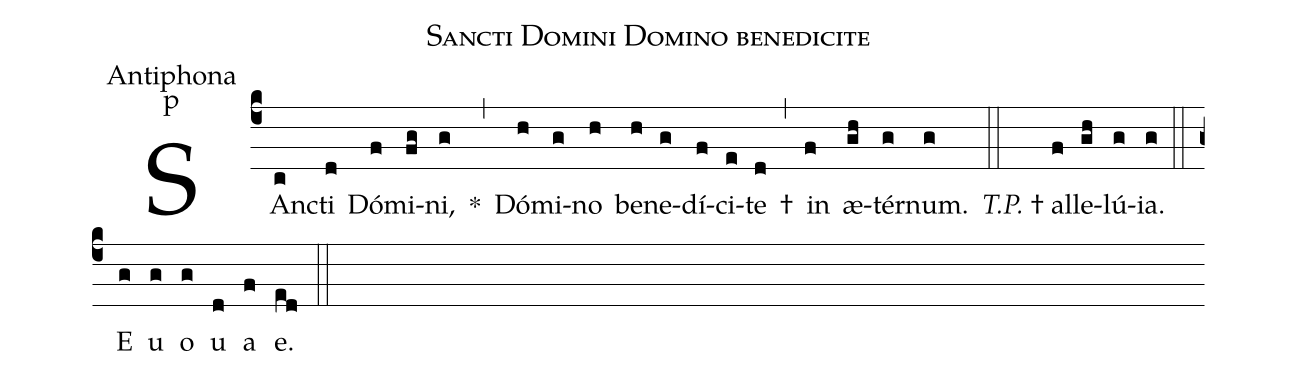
name:Sancti Domini Domino benedicite;
office-part:Antiphona;
mode:p;
%%
(c4)SAn(c)cti(d) Dó(f)mi(fg)ni,(g) *(,) Dó(h)mi(g)no(h) be(h)ne(g)dí(f)ci(e)te(d) †(,) in(f) æ(gh)tér(g)num.(g) (::) <i>T.P.</i> † al(f)le(gh)lú(g)ia.(g) (::) E(g) u(g) o(g) u(d) a(f) e.(ed) (::)
